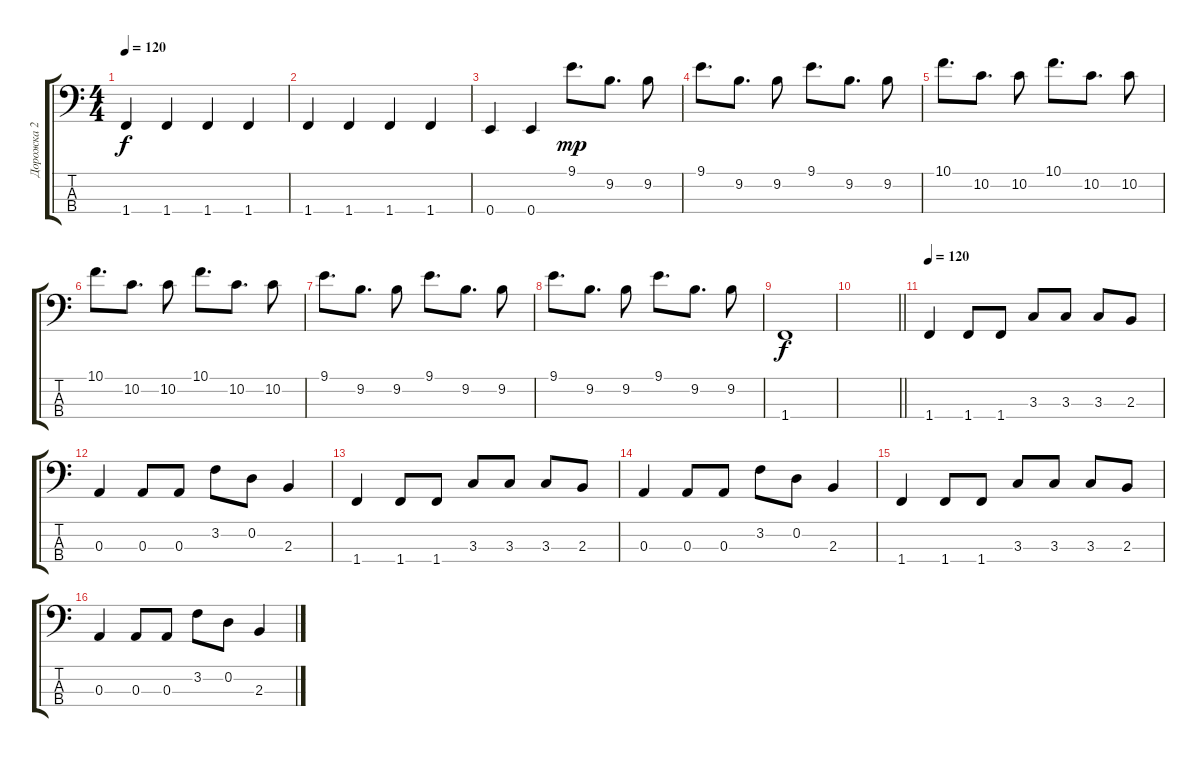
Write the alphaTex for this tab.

\track ("Дорожка 2" "Дорожка 2") {instrument electricbassfinger}
\staff {score tabs}
\tuning (G2 D2 A1 E1) {hide}
\ts (4 4)
\tempo 120
\clef f4
\ks c
1.4.4{dy f} 1.4.4 1.4.4 1.4.4 |
1.4.4 1.4.4 1.4.4 1.4.4 |
0.4.4 0.4.4 9.1.8{d dy mp} 9.2.8{d} 9.2.8 |
9.1.8{d} 9.2.8{d} 9.2.8 9.1.8{d} 9.2.8{d} 9.2.8 |
10.1.8{d} 10.2.8{d} 10.2.8 10.1.8{d} 10.2.8{d} 10.2.8 |
10.1.8{d} 10.2.8{d} 10.2.8 10.1.8{d} 10.2.8{d} 10.2.8 |
9.1.8{d} 9.2.8{d} 9.2.8 9.1.8{d} 9.2.8{d} 9.2.8 |
9.1.8{d} 9.2.8{d} 9.2.8 9.1.8{d} 9.2.8{d} 9.2.8 |
1.4.1{dy f} |
\barLineRight lightlight
|
\tempo 120
1.4.4 1.4.8 1.4.8 3.3.8 3.3.8 3.3.8 2.3.8 |
0.3.4 0.3.8 0.3.8 3.2.8 0.2.8 2.3.4 |
1.4.4 1.4.8 1.4.8 3.3.8 3.3.8 3.3.8 2.3.8 |
0.3.4 0.3.8 0.3.8 3.2.8 0.2.8 2.3.4 |
1.4.4 1.4.8 1.4.8 3.3.8 3.3.8 3.3.8 2.3.8 |
0.3.4 0.3.8 0.3.8 3.2.8 0.2.8 2.3.4
